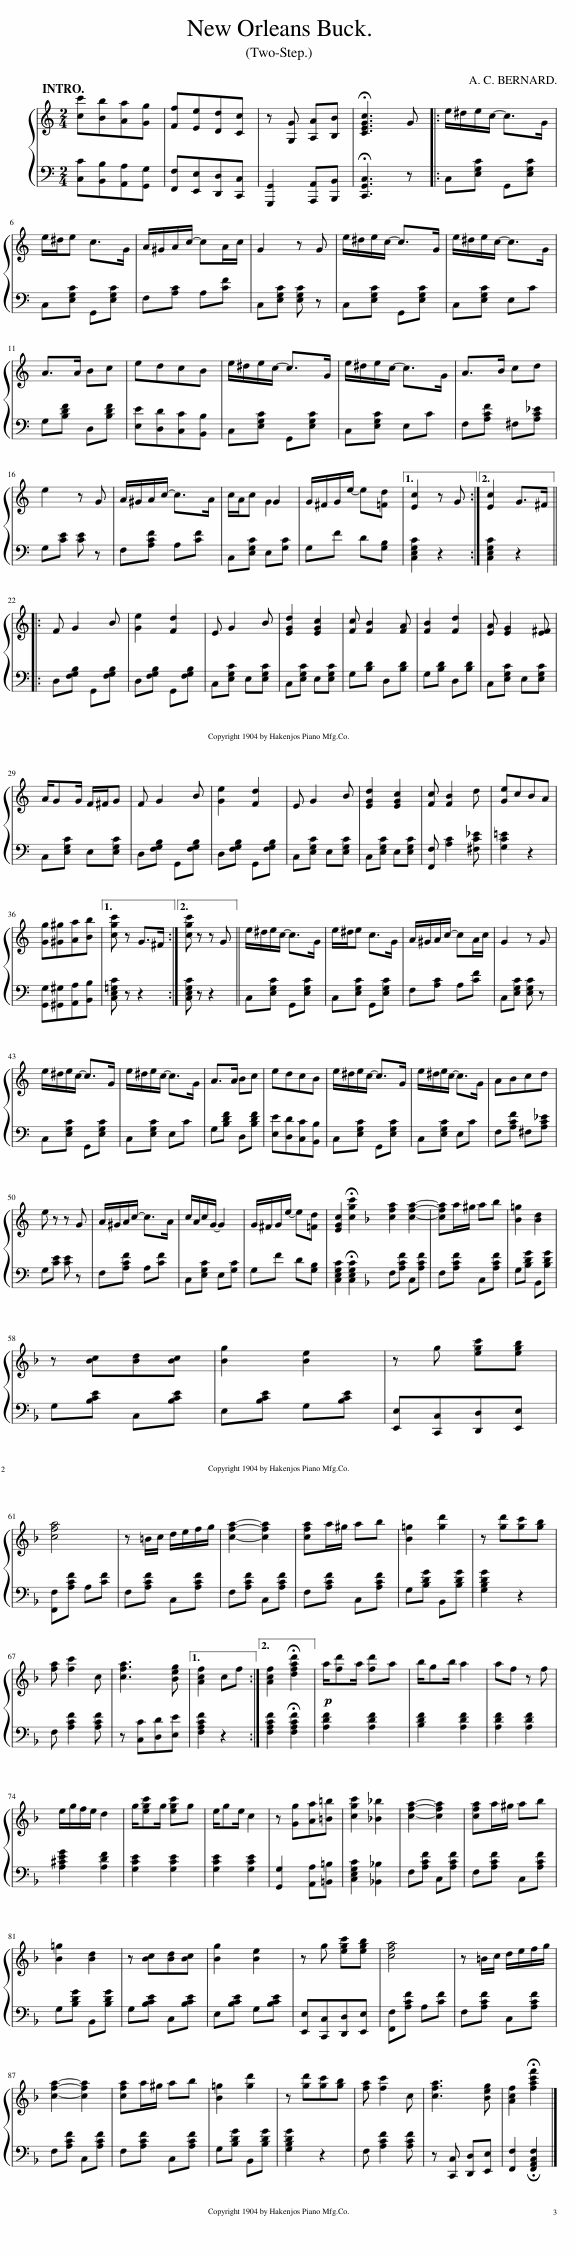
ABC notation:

X:1
%%score { ( 1 3 ) | 2 }
L:1/8
Q:1/4=100
M:2/4
I:linebreak $
K:C
V:1 treble
V:3 treble
V:2 bass
V:1
 [cc'][Bb][Aa][Gg] | [Ff][Ee][Dd][Cc] | z [G,G] [A,A][B,B] | !fermata![CEGc]3 G |: e/^d/e/c/- c>G |$ %5
 e/^d/e c>G | A/^G/A/c/- cA/c/ | G2 z G | e/^d/e/c/- c>G | e/^d/e/c/- c>G |$ %10
 A>A Bc | edcB | e/^d/e/c/- c>G | e/^d/e/c/- c>G | A>B cd |$ %15
 e2 z G | A/^G/A/c/- c>A | c/A/c G2 | G/^F/G/e/- e[=Fd] |1 [Ec]2 z G :|2 %20
 [Ec]2 G>^F |:$ F G2 B | [Ge]2 [Fd]2 | E G2 B | [EGd]2 [EGc]2 | %25
 [Fc] [FB]2 [FA] | [FB]2 [Fd]2 | [EA] [EG]2 [E^F] |$ A/GG/ F/^F/G | F G2 B | %30
 [Ge]2 [Fd]2 | E G2 B | [EGd]2 [EGc]2 | [Fc] [FB]2 d | [Ge]cBA |$ %35
 [Gg][^G^g][Aa][Bb] |1 [cgc'] z G>^F :|2 [cgc'] z z G || e/^d/e/c/- c>G | e/^d/e c>G | %40
 A/^G/A/c/- cA/c/ | G2 z G |$ e/^d/e/c/- c>G | e/^d/e/c/- c>G | A>A Bc | %45
 edcB | e/^d/e/c/- c>G | e/^d/e/c/- c>G | ABcd |$ e z z G | %50
 A/^G/A/c/- c>A | c/A/c/G/- G2 | G/^F/G/e/- e[=Fd] | [EGc]2 !fermata![cgc']2 |:[K:F] [cfa]2 [cfa]2- | %55
 [cfa]a/^g/ ab | [B=g]2 [Bd]2 |$ z [Bc][Bd][Bc] | [Bg]2 [Be]2 | z g [egc'][egb] |$ %60
 [cfa]4 | z =B/c/ d/e/f/g/ | [cfa]2- [cfa]2 | [cfa]a/^g/ ab | [B=g]2 [gd']2 | %65
 z [gd'][gc'][gb] |$ [fa] [fc']2 c | [cfa]3 [Beg] |1 [Acf]2 cf :|2 [Acf]2 !fermata![dfad']2 || %70
!p! a/[fd']a/ [fd']a | b/gb/ a2 | af z f |$ e/g/f/e/ d2 | g/[egc']g/ [egc']g | %75
 e/ge/ c2 | z [Gg][Aa][=B=b] | [cgc']2 [_B_b]2 | [cfa]2- [cfa]2 | [cfa]a/^g/ ab |$ %80
 [B=g]2 [Bd]2 | z [Bc][Bd][Bc] | [Bg]2 [Be]2 | z g [egc'][egb] | [cfa]4 | %85
 z =B/c/ d/e/f/g/ |$ [cfa]2- [cfa]2 | [cfa]a/^g/ ab | [B=g]2 [gd']2 | z [gd'][gc'][gb] | %90
 [fa] [fc']2 c | [cfa]3 [Beg] | [Acf]2 !fermata![fac'f']2 |] %93
V:2
 [C,C][B,,B,][A,,A,][G,,G,] | [F,,F,][E,,E,][D,,D,][C,,C,] | [G,,,G,,]2 [A,,,A,,][B,,,B,,] | !fermata![C,,G,,C,]3 z |: C,[E,G,C] G,,[E,G,C] |$ %5
 C,[E,G,C] G,,[E,G,C] | F,[A,C] A,[CF] | C,[E,G,C] [E,G,C] z | C,[E,G,C] G,,[E,G,C] | C,[E,G,C] E,C |$ %10
 G,[B,DF] D,[B,DF] | [E,E][D,D][C,C][B,,B,] | C,[E,G,C] G,,[E,G,C] | C,[E,G,C] E,C | F,[A,CF] ^F,[A,C_E] |$ %15
 G,[CE] [CE] z | F,[A,CF] A,[CF] | C,[E,G,C] E,[G,C] | G,F D[G,B,] |1 [C,E,G,C]2 z2 :|2 %20
 [C,E,G,C]2 z2 |:$ D,[F,G,B,] G,,[F,G,B,] | D,[F,G,B,] G,,[F,G,B,] | C,[E,G,C] E,[E,G,C] | C,[E,G,C] E,[E,G,C] | %25
 G,[B,D] D,[B,D] | G,[B,D] D,[B,D] | C,[E,G,C] E,[E,G,C] |$ C,[E,G,C] E,[E,G,C] | D,[F,G,B,] G,,[F,G,B,] | %30
 D,[F,G,B,] G,,[F,G,B,] | C,[E,G,C] E,[E,G,C] | C,[E,G,C] E,[E,G,C] | [F,,F,] [A,C]2 [^F,C_E] | [G,C=E]2 z2 |$ %35
 [G,,G,][^G,,^G,][A,,A,][B,,B,] |1 [C,E,=G,C] z z2 :|2 [C,E,G,C] z z2 || C,[E,G,C] G,,[E,G,C] | C,[E,G,C] G,,[E,G,C] | %40
 F,[A,C] A,[CF] | C,[E,G,C] [E,G,C] z |$ C,[E,G,C] G,,[E,G,C] | C,[E,G,C] E,C | G,[B,DF] D,[B,DF] | %45
 [E,E][D,D][C,C][B,,B,] | C,[E,G,C] G,,[E,G,C] | C,[E,G,C] E,C | F,[A,CF] ^F,[A,C_E] |$ G,[CE] [CE] z | %50
 F,[A,CF] A,[CF] | C,[E,G,C] E,[G,C] | G,F D[G,B,] | [C,E,G,C]2 !fermata![C,E,G,C]2 |:[K:F] F,[A,CF] C,[A,CF] | %55
 F,[A,CF] C,[A,CF] | G,[B,DG] B,,[B,DG] |$ G,[B,CE] C,[B,CE] | E,[B,CE] G,[B,CE] | [E,,E,][C,,C,][D,,D,][E,,E,] |$ %60
 [F,,F,][A,CF] A,[CF] | F,[A,CF] C,[A,CF] | F,[A,CF] C,[A,CF] | F,[A,CF] C,[A,CF] | G,[B,DG] B,,[B,DG] | %65
 [G,B,DG]2 z2 |$ F, [A,CF]2 [A,CF] | z [C,C][D,D][E,E] |1 [F,A,CF]2 z2 :|2 [F,A,CF]2 !fermata![F,A,CF]2 || %70
 [A,DF]2 [A,DF]2 | [B,DF]2 [A,DF]2 | [A,DF]2 [A,DF]2 |$ [A,^CEG]2 [A,DF]2 | [G,CE]2 [G,CE]2 | %75
 [G,CE]2 [G,CE]2 | [G,,G,]2 [A,,A,][=B,,=B,] | [C,E,G,C]2 [_B,,_B,]2 | F,[A,CF] C,[A,CF] | F,[A,CF] C,[A,CF] |$ %80
 G,[B,DG] B,,[B,DG] | G,[B,CE] C,[B,CE] | E,[B,CE] G,[B,CE] | [E,,E,][C,,C,][D,,D,][E,,E,] | [F,,F,][A,CF] A,[CF] | %85
 F,[A,CF] C,[A,CF] |$ F,[A,CF] C,[A,CF] | F,[A,CF] C,[A,CF] | G,[B,DG] B,,[B,DG] | [G,B,DG]2 z2 | %90
 F, [A,CF]2 [A,CF] | z [C,,C,] [D,,D,][E,,E,] | [F,,F,]2 !fermata![F,,A,,C,F,]2 |] %93
V:3
 x4 | x4 | x4 | x4 |: x4 |$ %5
 x4 | x4 | x4 | x4 | x4 |$ %10
 x4 | x4 | x4 | x4 | x4 |$ %15
 x4 | x4 | x2 G2 | x4 |1 x4 :|2 %20
 x4 |:$ x4 | x4 | x4 | x4 | %25
 x4 | x4 | x4 |$ x4 | x4 | %30
 x4 | x4 | x4 | x4 | x4 |$ %35
 x4 |1 x4 :|2 x4 || x4 | x4 | %40
 x4 | x4 |$ x4 | x4 | x4 | %45
 x4 | x4 | x4 | x4 |$ x4 | %50
 x4 | x4 | x4 | x4 |:[K:F] x4 | %55
 x4 | x4 |$ x4 | x4 | x4 |$ %60
 x4 | x4 | x4 | x4 | x4 | %65
 x4 |$ x4 | x4 |1 x4 :|2 x4 || %70
 x4 | x4 | x4 |$ x4 | x4 | %75
 x4 | x4 | x4 | x4 | x4 |$ %80
 x4 | x4 | x4 | x4 | x4 | %85
 x4 |$ x4 | x4 | x4 | x4 | %90
 x4 | x4 | x4 |] %93
